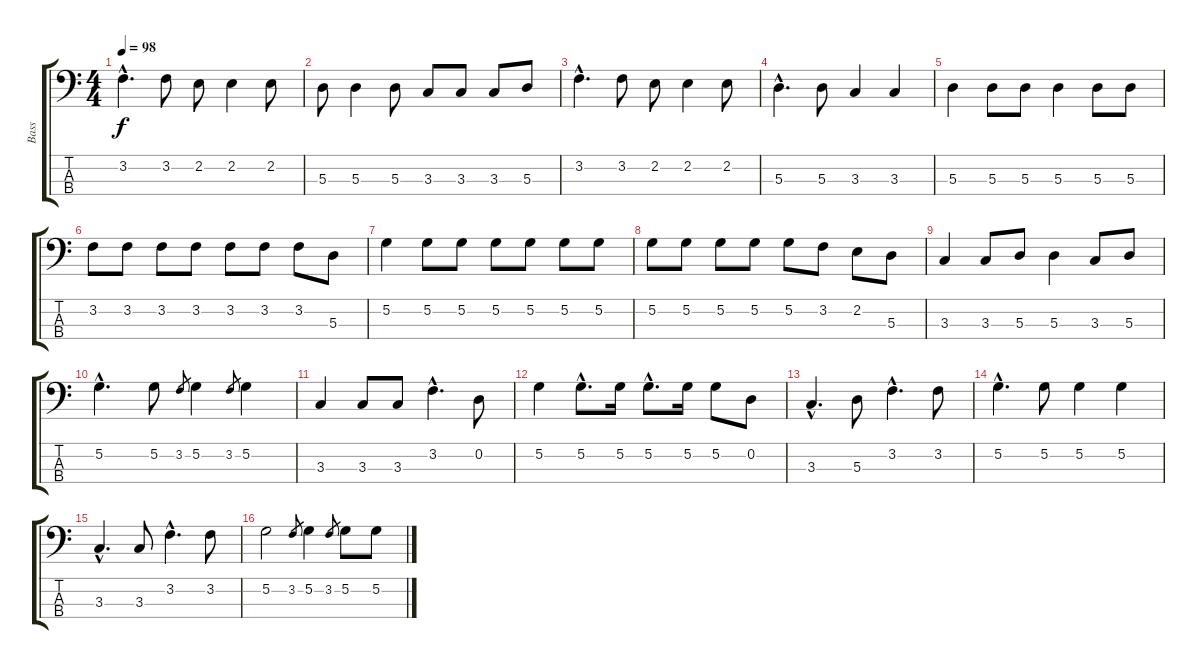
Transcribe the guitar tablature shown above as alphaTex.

\track ("Bass" "Bass") {instrument electricbassfinger}
\staff {score tabs}
\tuning (G2 D2 A1 E1) {hide}
\ts (4 4)
\tempo 98
\clef f4
\ks c
3.2{hac}.4{d dy f} 3.2.8 2.2.8 2.2.4 2.2.8 |
5.3.8 5.3.4 5.3.8 3.3.8 3.3.8 3.3.8 5.3.8 |
3.2{hac}.4{d} 3.2.8 2.2.8 2.2.4 2.2.8 |
5.3{hac}.4{d} 5.3.8 3.3.4 3.3.4 |
5.3.4 5.3.8 5.3.8 5.3.4 5.3.8 5.3.8 |
3.2.8 3.2.8 3.2.8 3.2.8 3.2.8 3.2.8 3.2.8 5.3.8 |
5.2.4 5.2.8 5.2.8 5.2.8 5.2.8 5.2.8 5.2.8 |
5.2.8 5.2.8 5.2.8 5.2.8 5.2.8 3.2.8 2.2.8 5.3.8 |
3.3.4 3.3.8 5.3.8 5.3.4 3.3.8 5.3.8 |
5.2{hac}.4{d} 5.2.8 3.2.8{gr} 5.2.4 3.2.8{gr} 5.2.4 |
3.3.4 3.3.8 3.3.8 3.2{hac}.4{d} 0.2.8 |
5.2.4 5.2{hac}.8{d} 5.2.16 5.2{hac}.8{d} 5.2.16 5.2.8 0.2.8 |
3.3{hac}.4{d} 5.3.8 3.2{hac}.4{d} 3.2.8 |
5.2{hac}.4{d} 5.2.8 5.2.4 5.2.4 |
3.3{hac}.4{d} 3.3.8 3.2{hac}.4{d} 3.2.8 |
5.2.2 3.2.8{gr} 5.2.4 3.2.8{gr} 5.2.8 5.2.8
